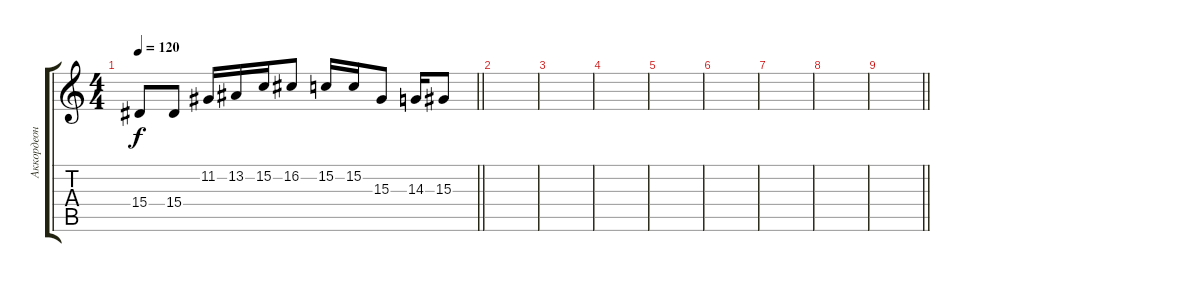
\track ("Аккордеон" "Аккордеон") {instrument accordion}
\staff {score tabs}
\tuning (D4 A3 F3 C3 G2 D2) {hide}
\ts (4 4)
\tempo 120
\clef g2
\barLineRight lightlight
\ks c
15.4{t}.8{dy f} 15.4.8 11.2.16 13.2.16 15.2.16 16.2.8 15.2.16 15.2.16 15.3.8 14.3.16 15.3.8 |
|
|
|
|
|
|
|
\barLineRight lightlight
